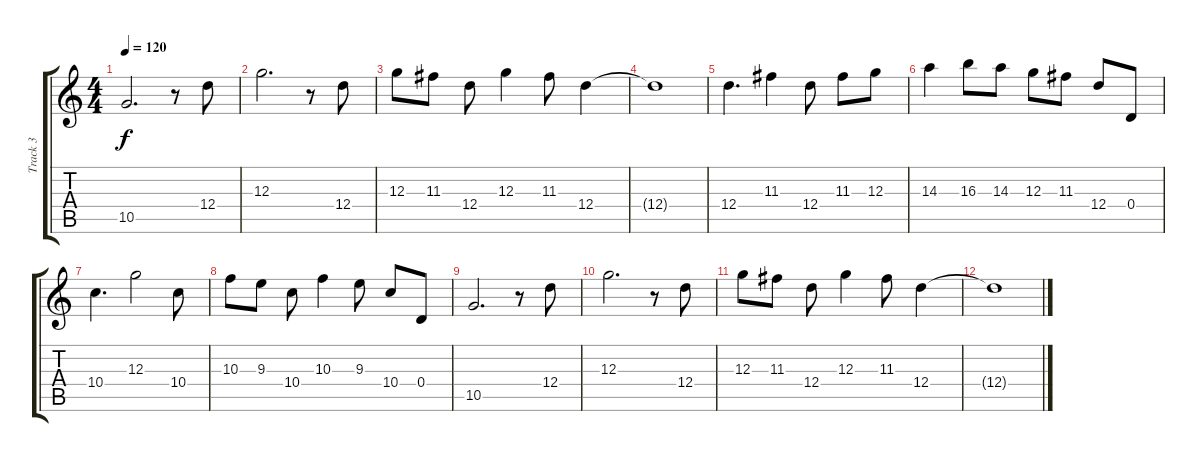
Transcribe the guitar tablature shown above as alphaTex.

\track ("Track 3" "Track 3") {instrument acousticguitarsteel}
\staff {score tabs}
\tuning (D4 A3 G3 D3 A2 D2) {hide}
\ts (4 4)
\tempo 120
\clef g2
\ks c
10.5.2{d dy f} r.8 12.4.8 |
12.3.2{d} r.8 12.4.8 |
12.3.8 11.3.8 12.4.8 12.3.4 11.3.8 12.4.4 |
12.4{t}.1 |
12.4.4{d} 11.3.4 12.4.8 11.3.8 12.3.8 |
14.3.4 16.3.8 14.3.8 12.3.8 11.3.8 12.4.8 0.4.8 |
10.4.4{d} 12.3.2 10.4.8 |
10.3.8 9.3.8 10.4.8 10.3.4 9.3.8 10.4.8 0.4.8 |
10.5.2{d} r.8 12.4.8 |
12.3.2{d} r.8 12.4.8 |
12.3.8 11.3.8 12.4.8 12.3.4 11.3.8 12.4.4 |
12.4{t}.1
